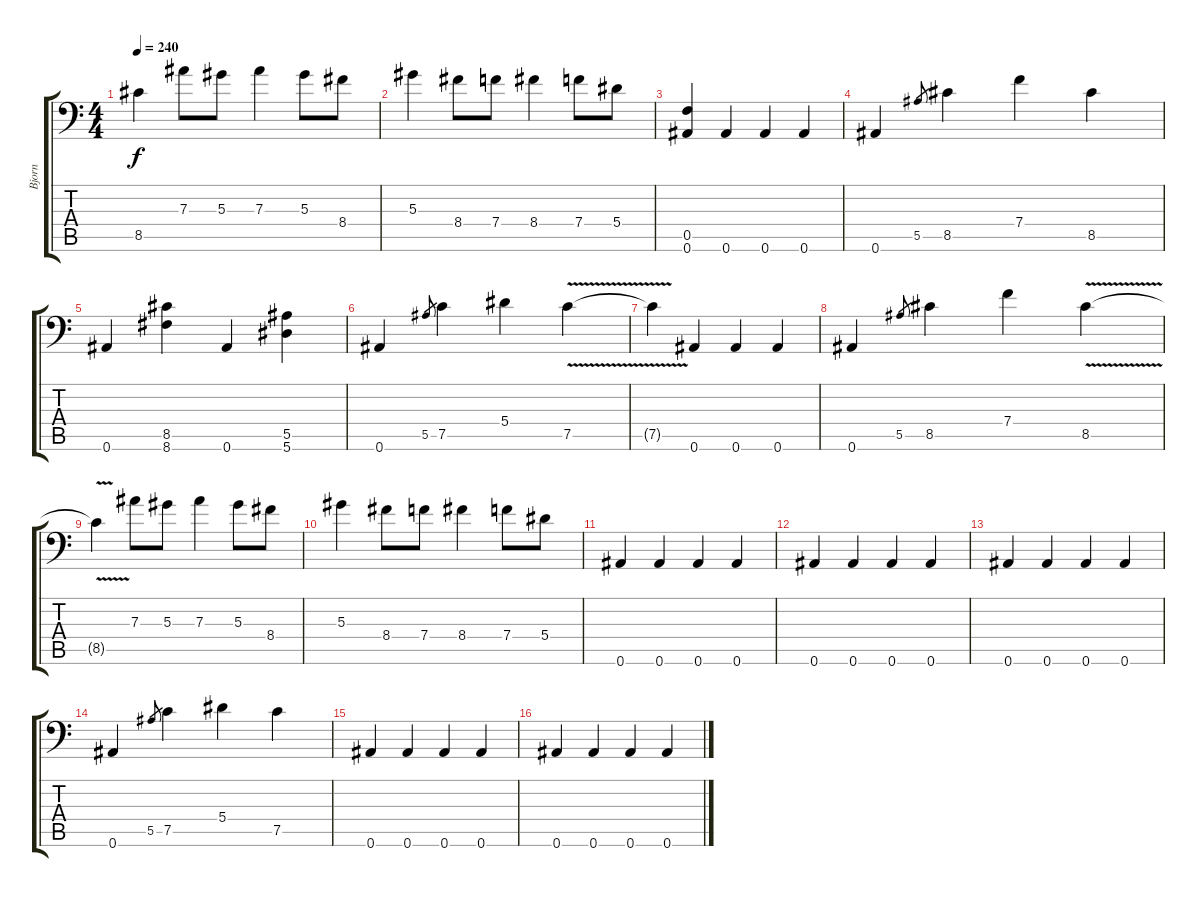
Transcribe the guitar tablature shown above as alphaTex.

\track ("Bjorn" "Bjorn") {instrument distortionguitar}
\staff {score tabs}
\tuning (C4 G3 Eb3 Bb2 F2 Bb1) {hide}
\ts (4 4)
\tempo 240
\clef f4
\ks c
8.5{t}.4{dy f} 7.3.8 5.3.8 7.3.4 5.3.8 8.4.8 |
5.3.4 8.4.8 7.4.8 8.4.4 7.4.8 5.4.8 |
(0.5 0.6).4 0.6.4 0.6.4 0.6.4 |
0.6.4 5.5.8{gr} 8.5.4 7.4.4 8.5.4 |
0.6.4 (8.5 8.6).4 0.6.4 (5.5 5.6).4 |
0.6.4 5.5.8{gr} 7.5.4 5.4.4 7.5{v}.4 |
7.5{t}.4 0.6.4 0.6.4 0.6.4 |
0.6.4 5.5.8{gr} 8.5.4 7.4.4 8.5{v}.4 |
8.5{t}.4 7.3.8 5.3.8 7.3.4 5.3.8 8.4.8 |
5.3.4 8.4.8 7.4.8 8.4.4 7.4.8 5.4.8 |
0.6.4 0.6.4 0.6.4 0.6.4 |
0.6.4 0.6.4 0.6.4 0.6.4 |
0.6.4 0.6.4 0.6.4 0.6.4 |
0.6.4 5.5.8{gr} 7.5.4 5.4.4 7.5.4 |
0.6.4 0.6.4 0.6.4 0.6.4 |
0.6.4 0.6.4 0.6.4 0.6.4
